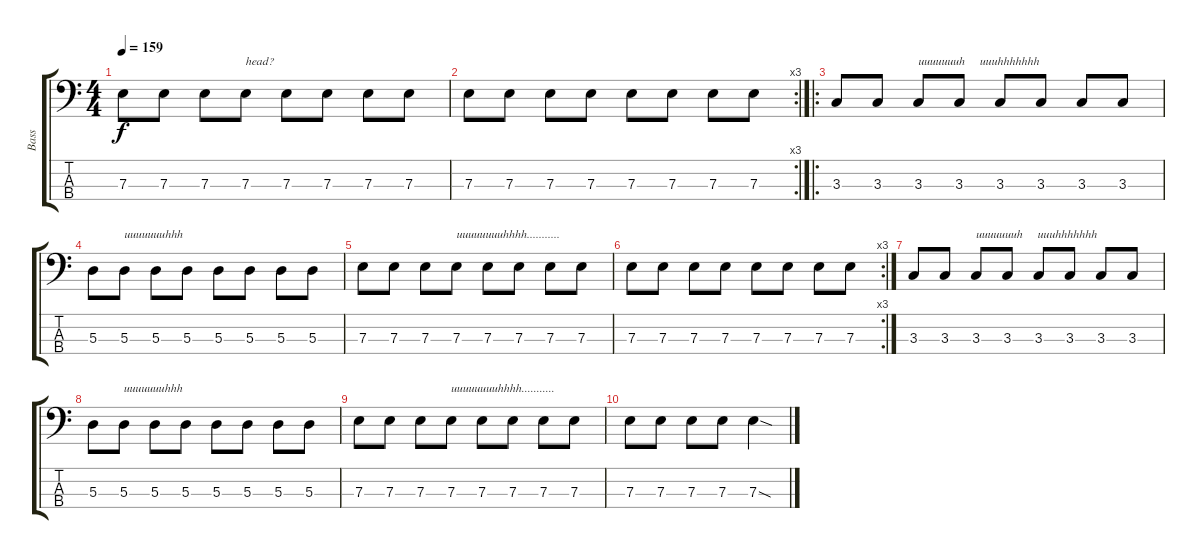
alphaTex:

\track ("Bass" "Bass") {instrument electricbassfinger}
\staff {score tabs}
\tuning (G2 D2 A1 E1) {hide}
\ts (4 4)
\tempo 159
\clef f4
\ks c
7.3.8{dy f} 7.3.8 7.3.8 7.3.8{txt "head?"} 7.3.8 7.3.8 7.3.8 7.3.8 |
\rc 3
7.3.8 7.3.8 7.3.8 7.3.8 7.3.8 7.3.8 7.3.8 7.3.8 |
\ro
3.3.8 3.3.8 3.3.8{txt "uuuuuuuh     uuuhhhhhhh"} 3.3.8 3.3.8 3.3.8 3.3.8 3.3.8 |
5.3.8 5.3.8{txt "uuuuuuuhhh"} 5.3.8 5.3.8 5.3.8 5.3.8 5.3.8 5.3.8 |
7.3.8 7.3.8 7.3.8 7.3.8{txt "uuuuuuuuhhhh..........."} 7.3.8 7.3.8 7.3.8 7.3.8 |
\rc 3
7.3.8 7.3.8 7.3.8 7.3.8 7.3.8 7.3.8 7.3.8 7.3.8 |
3.3.8 3.3.8 3.3.8{txt "uuuuuuuh     uuuhhhhhhh"} 3.3.8 3.3.8 3.3.8 3.3.8 3.3.8 |
5.3.8 5.3.8{txt "uuuuuuuhhh"} 5.3.8 5.3.8 5.3.8 5.3.8 5.3.8 5.3.8 |
7.3.8 7.3.8 7.3.8 7.3.8{txt "uuuuuuuuhhhh..........."} 7.3.8 7.3.8 7.3.8 7.3.8 |
7.3.8 7.3.8 7.3.8 7.3.8 7.3{sod}.4
